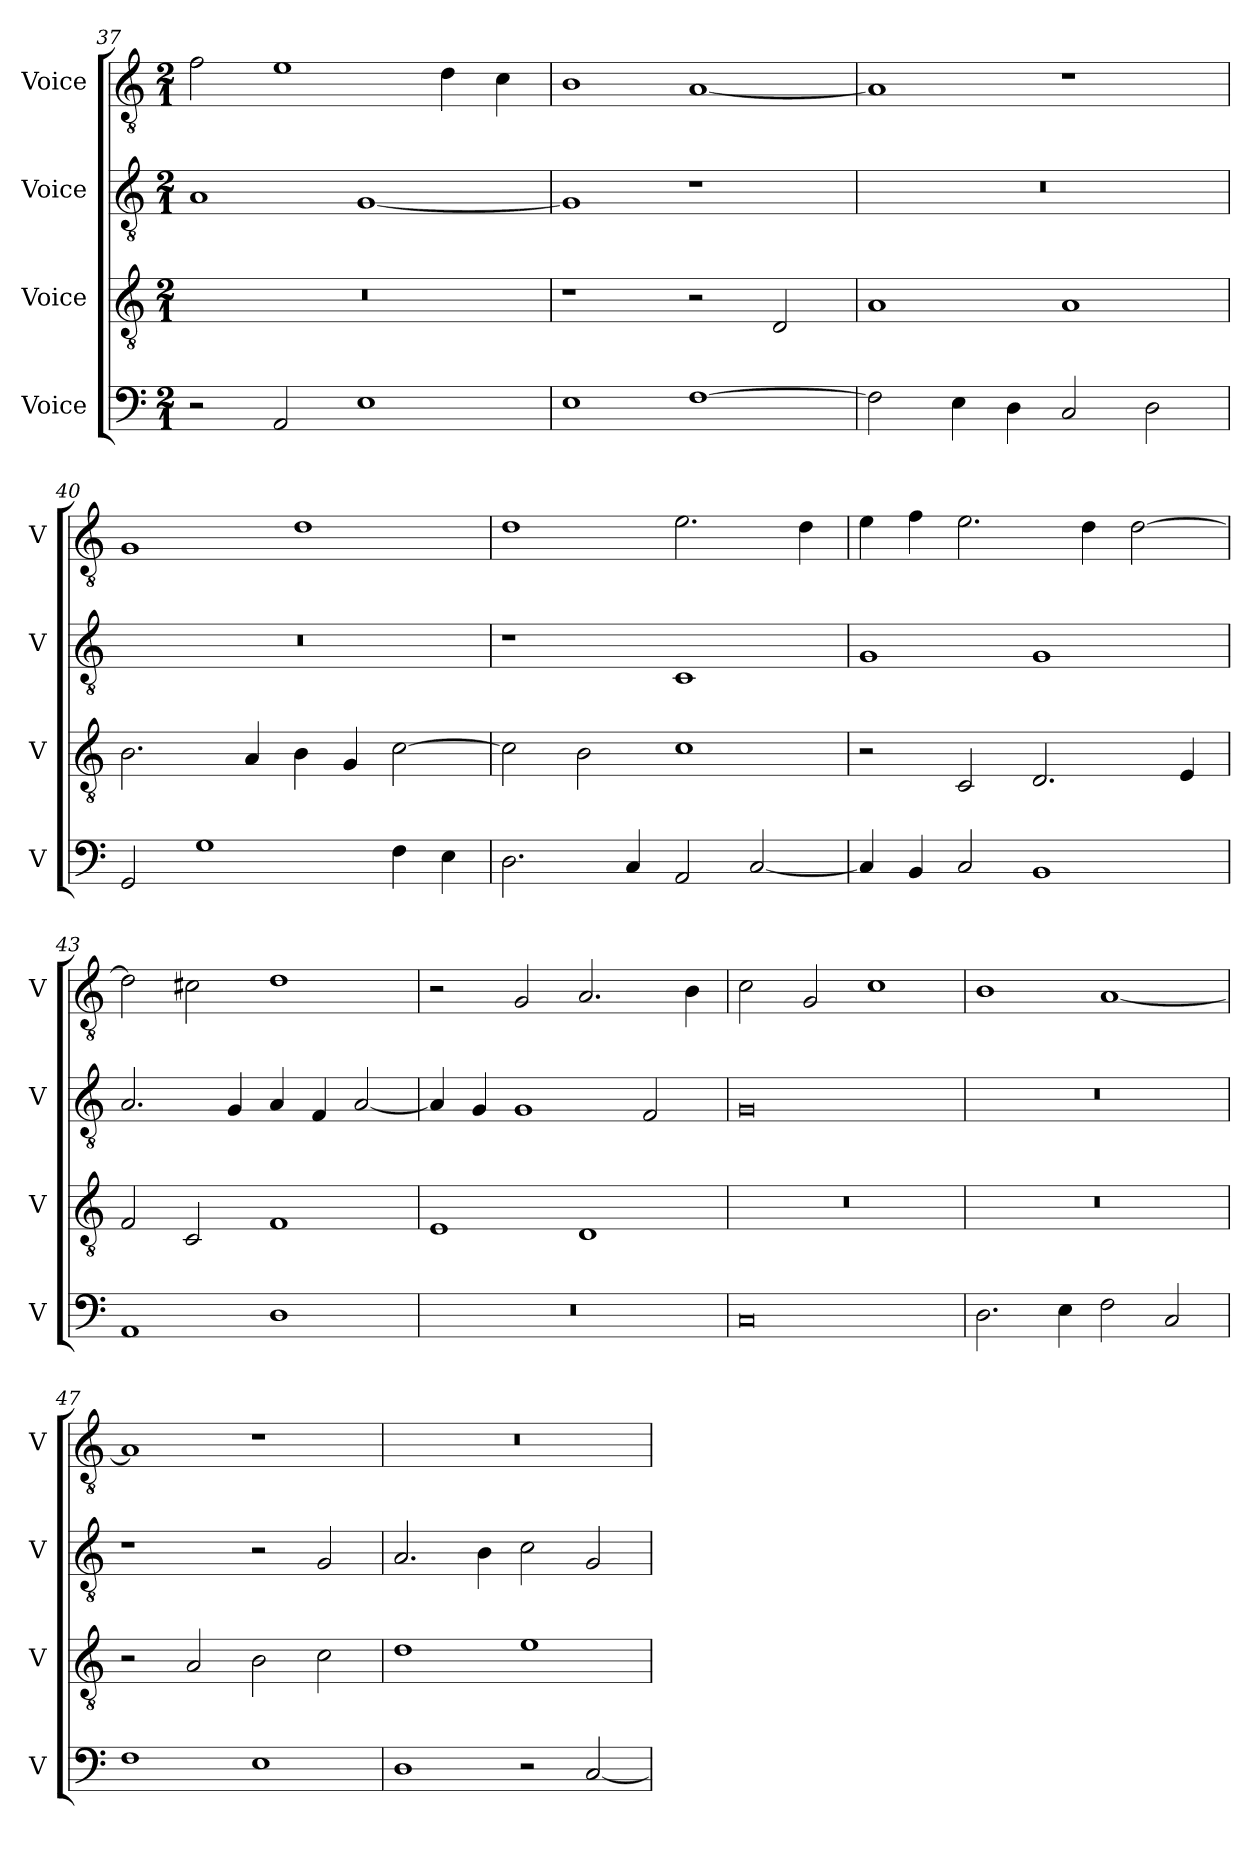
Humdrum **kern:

**kern	**kern	**kern	**kern
*part4	*part3	*part2	*part1
*staff4	*staff3	*staff2	*staff1
*I"Voice	*I"Voice	*I"Voice	*I"Voice
*I'V	*I'V	*I'V	*I'V
*clefF4	*clefGv2	*clefGv2	*clefGv2
*k[]	*k[]	*k[]	*k[]
*M2/1	*M2/1	*M2/1	*M2/1
=37	=37	=37	=37
2r	0r	1A	2f\
2AA/	.	.	1e
1E	.	[1G	.
.	.	.	4d\
.	.	.	4c\
=38	=38	=38	=38
1E	1r	1G]	1B
[1F	2r	1r	[1A
.	2D/	.	.
!!LO:LB:g=z
=39	=39	=39	=39
2F\]	1A	0r	1A]
4E\	.	.	.
4D\	.	.	.
2C/	1A	.	1r
2D\	.	.	.
=40	=40	=40	=40
2GG/	2.B\	0r	1G
1G	.	.	.
.	4A/	.	.
.	4B\	.	1d
.	4G/	.	.
4F\	[2c\	.	.
4E\	.	.	.
=41	=41	=41	=41
2.D\	2c\]	1r	1d
.	2B\	.	.
4C/	.	.	.
2AA/	1c	1C	2.e\
[2C/	.	.	.
.	.	.	4d\
!!LO:LB:g=z
=42	=42	=42	=42
4C/]	2r	1G	4e\
4BB/	.	.	4f\
2C/	2C/	.	2.e\
1BB	2.D/	1G	.
.	.	.	4d\
.	.	.	[2d\
.	4E/	.	.
=43	=43	=43	=43
1AA	2F/	2.A/	2d\]
.	2C/	.	2c#X\
.	.	4G/	.
1D	1F	4A/	1d
.	.	4F/	.
.	.	[2A/	.
=44	=44	=44	=44
0r	1E	4A/]	2r
.	.	4G/	.
.	.	1G	2G/
.	1D	.	2.A/
.	.	2F/	.
.	.	.	4B\
=45	=45	=45	=45
0C	0r	0G	2c\
.	.	.	2G/
.	.	.	1c
!!LO:PB:g=z
=46	=46	=46	=46
2.D\	0r	0r	1B
4E\	.	.	.
2F\	.	.	[1A
2C/	.	.	.
=47	=47	=47	=47
1F	2r	1r	1A]
.	2A/	.	.
1E	2B\	2r	1r
.	2c\	2G/	.
=48	=48	=48	=48
1D	1d	2.A/	0r
.	.	4B\	.
2r	1e	2c\	.
[2C/	.	2G/	.
=	=	=	=
*-	*-	*-	*-
